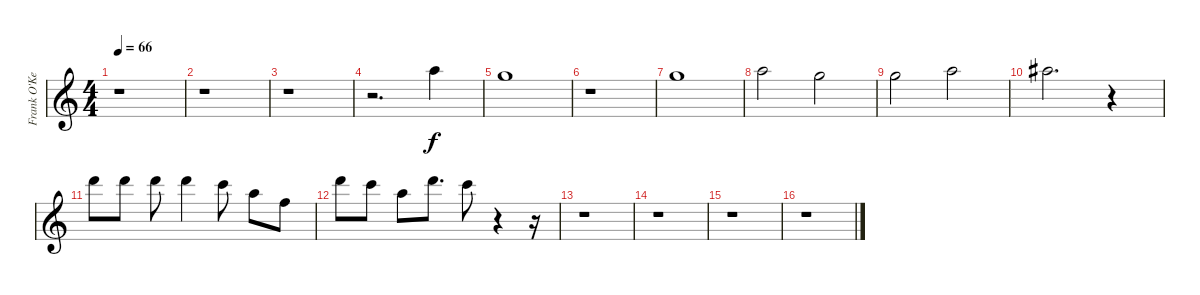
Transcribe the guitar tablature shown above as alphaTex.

\track ("Frank O'Keefe Vocals" "Frank O'Ke") {instrument contrabass}
\staff {score}
\tuning (E4 B3 G3 D3 A2 E2) {hide}
\ts (4 4)
\tempo 66
\clef g2
\ks c
r.1{dy f} |
r.1 |
r.1 |
r.2{d} 5.1.4 |
3.1.1 |
r.1 |
3.1.1 |
5.1.2 3.1.2 |
3.1.2 5.1.2 |
6.1.2{d} r.4 |
15.2.8{volume 9 balance 8 instrument stringensemble1} 15.2.8 15.2.8 15.2.4 13.2.8 14.3.8 15.4.8 |
15.2.8 13.2.8 14.3.8 15.2.8{d} 13.2.8 r.4 r.16 |
r.1 |
r.1 |
r.1 |
r.1
